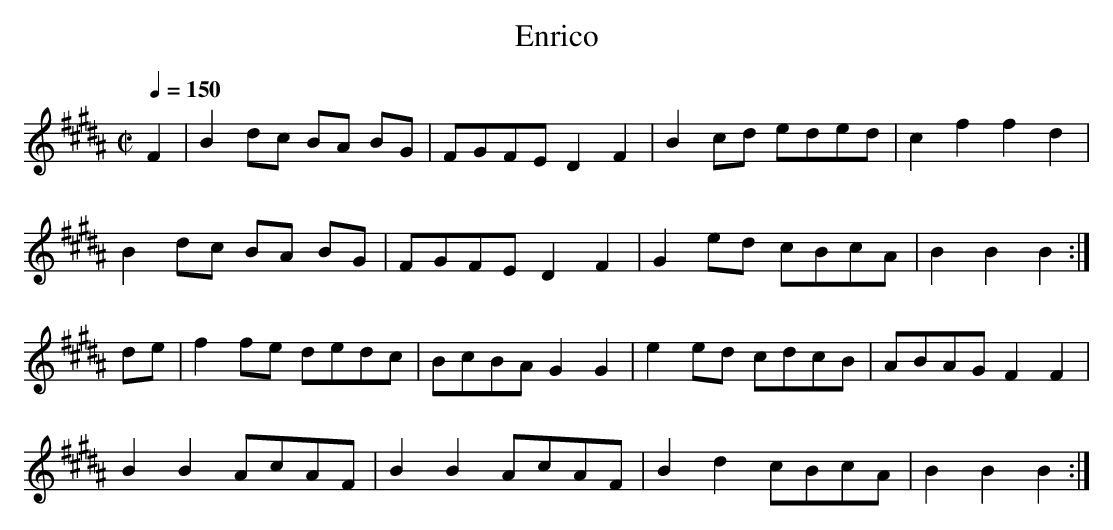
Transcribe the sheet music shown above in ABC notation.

X:1
T:Enrico
M:C|
L:1/8
Q:1/4=150
K:Bmaj
F2 | B2 dc BA BG | FGFE D2 F2 | B2 cd eded |\
c2 f2 f2 d2 |
B2 dc BA BG | FGFE D2 F2 | G2 ed cBcA | B2 B2 B2 :|
de | f2 fe dedc | BcBA G2 G2 | e2 ed cdcB |\
ABAG F2 F2 |
B2 B2 AcAF | B2 B2 AcAF | B2 d2 cBcA | B2 B2 B2 :|
